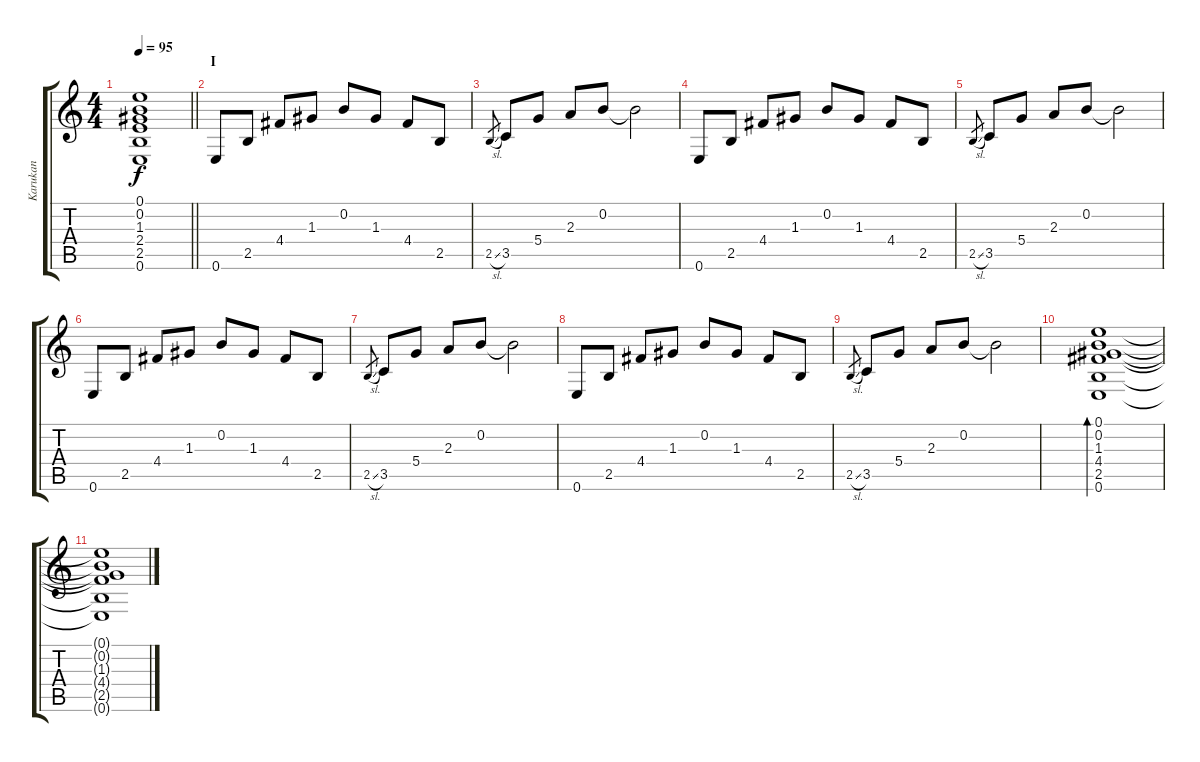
\track ("Karukan" "Karukan") {instrument electricguitarclean}
\staff {score tabs}
\tuning (E4 B3 G3 D3 A2 E2) {hide}
\ts (4 4)
\tempo 95
\clef g2
\barLineRight lightlight
\ks c
(0.1{t} 0.2{t} 1.3{t} 2.4{t} 2.5{t} 0.6{t}).1{dy f} |
\section ("" "I")
0.6.8 2.5.8 4.4.8 1.3.8 0.2.8 1.3.8 4.4.8 2.5.8 |
2.5{sl}.8{gr} 3.5.8 5.4.8 2.3.8 0.2.8 0.2{t}.2 |
0.6.8 2.5.8 4.4.8 1.3.8 0.2.8 1.3.8 4.4.8 2.5.8 |
2.5{sl}.8{gr} 3.5.8 5.4.8 2.3.8 0.2.8 0.2{t}.2 |
0.6.8 2.5.8 4.4.8 1.3.8 0.2.8 1.3.8 4.4.8 2.5.8 |
2.5{sl}.8{gr} 3.5.8 5.4.8 2.3.8 0.2.8 0.2{t}.2 |
0.6.8 2.5.8 4.4.8 1.3.8 0.2.8 1.3.8 4.4.8 2.5.8 |
2.5{sl}.8{gr} 3.5.8 5.4.8 2.3.8 0.2.8 0.2{t}.2 |
(0.1 0.2 1.3 4.4 2.5 0.6).1{bd 480} |
(0.1{t} 0.2{t} 1.3{t} 4.4{t} 2.5{t} 0.6{t}).1
